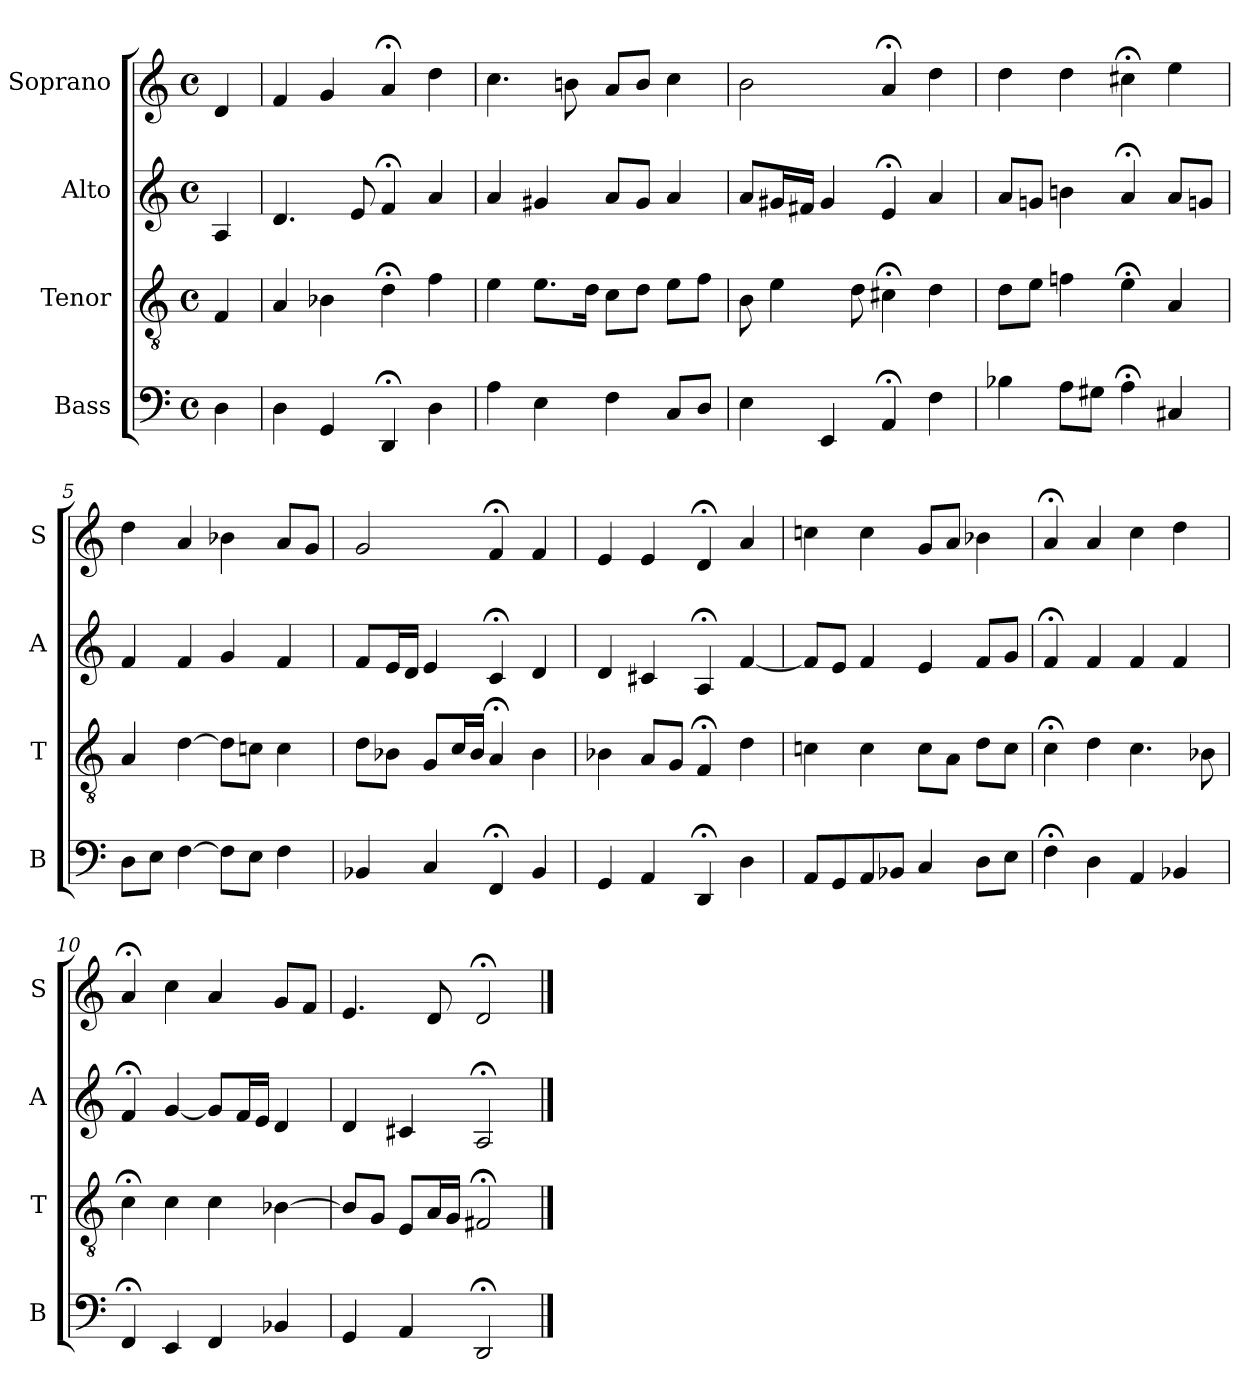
**kern	**kern	**kern	**kern
*part4	*part3	*part2	*part1
*staff4	*staff3	*staff2	*staff1
*I"Bass	*I"Tenor	*I"Alto	*I"Soprano
*I'B	*I'T	*I'A	*I'S
*clefF4	*clefGv2	*clefG2	*clefG2
*k[]	*k[]	*k[]	*k[]
*D:dor	*D:dor	*D:dor	*D:dor
*M4/4	*M4/4	*M4/4	*M4/4
*met(c)	*met(c)	*met(c)	*met(c)
*MM100	*MM100	*MM100	*MM100
=	=	=	=
4D	4F	4A	4d
=1	=1	=1	=1
4D	4A	4.d	4f
4GG	4B-X	.	4g
.	.	8e	.
4DD;<	4d;<	4f;<	4a;<
4D	4f	4a	4dd
=2	=2	=2	=2
4A	4e	4a	4.cc
4E	8.eL	4g#X	.
.	.	.	8bn
.	16dJk	.	.
4F	8cL	8aL	8aL
.	8dJ	8g#J	8bJ
8CL	8eL	4a	4cc
8DJ	8fJ	.	.
=3	=3	=3	=3
4E	8B	8aL	2b
.	4e	16g#XL	.
.	.	16f#XJJ	.
4EE	.	4g#	.
.	8d	.	.
4AA;<	4c#X;<	4e;<	4a;<
4F	4d	4a	4dd
=4	=4	=4	=4
4B-X	8dL	8aL	4dd
.	8eJ	8gnJ	.
8AL	4fn	4bn	4dd
8G#XJ	.	.	.
4A;<	4e;<	4a;<	4cc#X;<
4C#X	4A	8aL	4ee
.	.	8gnJ	.
=5	=5	=5	=5
8DL	4A	4f	4dd
8EJ	.	.	.
[4F	[4d	4f	4a
8FL]	8dL]	4g	4b-X
8EJ	8cnJ	.	.
4F	4c	4f	8aL
.	.	.	8gJ
=6	=6	=6	=6
4BB-X	8dL	8fL	2g
.	8B-XJ	16eL	.
.	.	16dJJ	.
4C	8GL	4e	.
.	16cL	.	.
.	16B-JJ	.	.
4FF;<	4A;<	4c;<	4f;<
4BB-	4B-	4d	4f
=7	=7	=7	=7
4GG	4B-X	4d	4e
4AA	8AL	4c#X	4e
.	8GJ	.	.
4DD;<	4F;<	4A;<	4d;<
4D	4d	[4f	4a
=8	=8	=8	=8
8AAL	4cn	8fL]	4ccn
8GG	.	8eJ	.
8AA	4c	4f	4cc
8BB-XJ	.	.	.
4C	8cL	4e	8gL
.	8AJ	.	8aJ
8DL	8dL	8fL	4b-X
8EJ	8cJ	8gJ	.
=9	=9	=9	=9
4F;<	4c;<	4f;<	4a;<
4D	4d	4f	4a
4AA	4.c	4f	4cc
4BB-X	.	4f	4dd
.	8B-X	.	.
=10	=10	=10	=10
4FF;<	4c;<	4f;<	4a;<
4EE	4c	[4g	4cc
4FF	4c	8gL]	4a
.	.	16fL	.
.	.	16eJJ	.
4BB-X	[4B-X	4d	8gL
.	.	.	8fJ
=11	=11	=11	=11
4GG	8B-L]	4d	4.e
.	8GJ	.	.
4AA	8EL	4c#X	.
.	16AL	.	8d
.	16GJJ	.	.
2DD;<	2F#X;<	2A;<	2d;<
==	==	==	==
*-	*-	*-	*-
